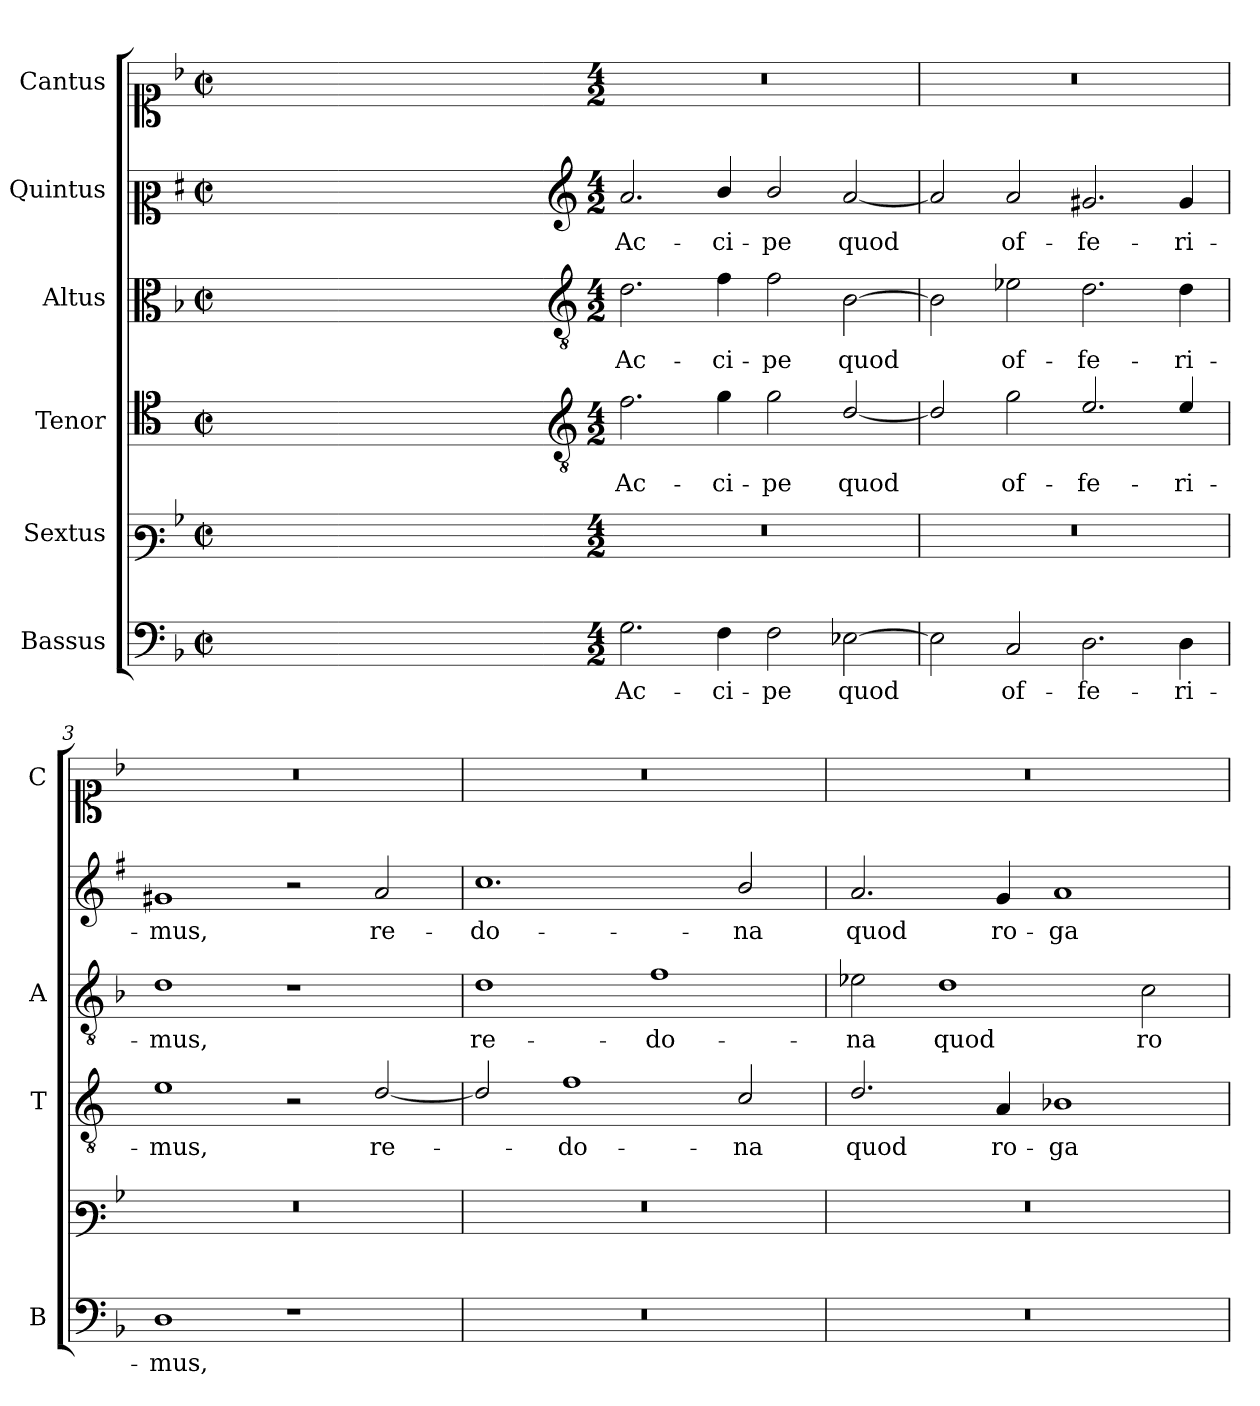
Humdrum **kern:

**kern	**text	**kern	**kern	**text	**kern	**text	**kern	**text	**kern
*part6	*part6	*part5	*part4	*part4	*part3	*part3	*part2	*part2	*part1
*staff6	*staff6	*staff5	*staff4	*staff4	*staff3	*staff3	*staff2	*staff2	*staff1
*I"Bassus	*	*I"Sextus	*I"Tenor	*	*I"Altus	*	*I"Quintus	*	*I"Cantus
*I'B	*	*	*I'T	*	*I'A	*	*	*	*I'C
*clefF4	*	*clefF3	*clefC4	*	*clefC3	*	*clefC2	*	*clefC1
*	*	*	*ITrd4c7	*	*	*	*ITrd1c2	*	*
*k[b-]	*	*k[b-]	*k[b-]	*	*k[b-]	*	*k[b-]	*	*k[b-]
*F:	*	*F:	*F:	*	*F:	*	*F:	*	*F:
*M2/2	*	*M2/2	*M2/2	*	*M2/2	*	*M2/2	*	*M2/2
*met(c|)	*	*met(c|)	*met(c|)	*	*met(c|)	*	*met(c|)	*	*met(c|)
=	=	=	=	=	=	=	=	=	=
1ryy	.	1ryy	1ryy	.	1ryy	.	1ryy	.	1ryy
=1X-	=1X-	=1X-	=1X-	=1X-	=1X-	=1X-	=1X-	=1X-	=1X-
4ryy	.	4ryy	4ryy	.	4ryy	.	4ryy	.	4ryy
4ryy	.	4ryy	4ryy	.	4ryy	.	4ryy	.	4ryy
4ryy	.	4ryy	4ryy	.	4ryy	.	4ryy	.	4ryy
4ryy	.	4ryy	4ryy	.	4ryy	.	4ryy	.	4ryy
=1-	=1-	=1-	=1-	=1-	=1-	=1-	=1-	=1-	=1-
*	*	*	*clefGv2	*	*clefGv2	*	*clefG2	*	*
*M4/2	*	*M4/2	*M4/2	*	*M4/2	*	*M4/2	*	*M4/2
!	!LO:LY:b	!	!	!LO:LY:b	!	!LO:LY:b	!	!LO:LY:b	!
2.G\	Ac-	0r	2.B-\	Ac-	2.d\	Ac-	2.g/	Ac-	0r
!	!LO:LY:b	!	!	!LO:LY:b	!	!LO:LY:b	!	!LO:LY:b	!
4F\	-ci-	.	4c\	-ci-	4f\	-ci-	4a/	-ci-	.
!	!LO:LY:b	!	!	!LO:LY:b	!	!LO:LY:b	!	!LO:LY:b	!
2F\	-pe	.	2c\	-pe	2f\	-pe	2a/	-pe	.
!	!LO:LY:b	!	!	!LO:LY:b	!	!LO:LY:b	!	!LO:LY:b	!
[2E-X\	quod	.	[2G/	quod	[2B-\	quod	[2g/	quod	.
=2	=2	=2	=2	=2	=2	=2	=2	=2	=2
2E-\]	.	0r	2G/]	.	2B-\]	.	2g/]	.	0r
!	!LO:LY:b	!	!	!LO:LY:b	!	!LO:LY:b	!	!LO:LY:b	!
2C/	of-	.	2c\	of-	2e-X\	of-	2g/	of-	.
!	!LO:LY:b	!	!	!LO:LY:b	!	!LO:LY:b	!	!LO:LY:b	!
2.D\	-fe-	.	2.A/	-fe-	2.d\	-fe-	2.f#X/	-fe-	.
!	!LO:LY:b	!	!	!LO:LY:b	!	!LO:LY:b	!	!LO:LY:b	!
4D\	-ri-	.	4A/	-ri-	4d\	-ri-	4f#/	-ri-	.
=3	=3	=3	=3	=3	=3	=3	=3	=3	=3
!	!LO:LY:b	!	!	!LO:LY:b	!	!LO:LY:b	!	!LO:LY:b	!
1D	-mus,	0r	1A	-mus,	1d	-mus,	1f#X	-mus,	0r
1r	.	.	2r	.	1r	.	2r	.	.
!	!	!	!	!LO:LY:b	!	!	!	!LO:LY:b	!
.	.	.	[2G/	re-	.	.	2g/	re-	.
=4	=4	=4	=4	=4	=4	=4	=4	=4	=4
!	!	!	!	!	!	!LO:LY:b	!	!LO:LY:b	!
0r	.	0r	2G/]	.	1d	re-	1.b-	-do-	0r
!	!	!	!	!LO:LY:b	!	!	!	!	!
.	.	.	1B-	-do-	.	.	.	.	.
!	!	!	!	!	!	!LO:LY:b	!	!	!
.	.	.	.	.	1f	-do-	.	.	.
!	!	!	!	!LO:LY:b	!	!	!	!LO:LY:b	!
.	.	.	2F/	-na	.	.	2a/	-na	.
=5	=5	=5	=5	=5	=5	=5	=5	=5	=5
!	!	!	!	!LO:LY:b	!	!LO:LY:b	!	!LO:LY:b	!
0r	.	0r	2.G/	quod	2e-X\	-na	2.g/	quod	0r
!	!	!	!	!	!	!LO:LY:b	!	!	!
.	.	.	.	.	1d	quod	.	.	.
!	!	!	!	!LO:LY:b	!	!	!	!LO:LY:b	!
.	.	.	4D/	ro-	.	.	4f/	ro-	.
!	!	!	!	!LO:LY:b	!	!	!	!LO:LY:b	!
.	.	.	1E-X	-ga-	.	.	1g	-ga-	.
!	!	!	!	!	!	!LO:LY:b	!	!	!
.	.	.	.	.	2c\	ro-	.	.	.
=	=	=	=	=	=	=	=	=	=
*-	*-	*-	*-	*-	*-	*-	*-	*-	*-
